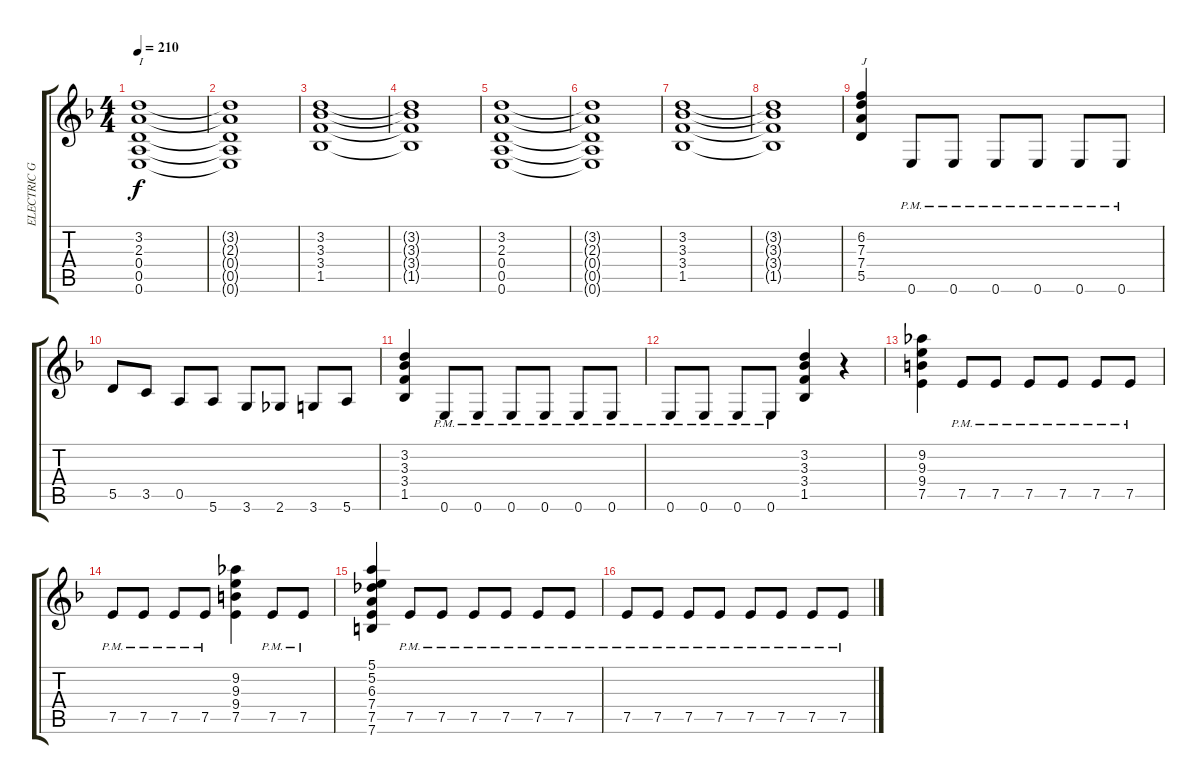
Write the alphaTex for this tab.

\track ("ELECTRIC GUITAR 1" "ELECTRIC G") {instrument overdrivenguitar}
\staff {score tabs}
\tuning (E4 B3 G3 D3 A2 E2) {hide}
\ts (4 4)
\tempo 210
\clef g2
\ks f
(3.2 2.3 0.4 0.5 0.6).1{txt "I" dy f} |
(3.2{t} 2.3{t} 0.4{t} 0.5{t} 0.6{t}).1 |
(3.2 3.3 3.4 1.5).1 |
(3.2{t} 3.3{t} 3.4{t} 1.5{t}).1 |
(3.2 2.3 0.4 0.5 0.6).1 |
(3.2{t} 2.3{t} 0.4{t} 0.5{t} 0.6{t}).1 |
(3.2 3.3 3.4 1.5).1 |
(3.2{t} 3.3{t} 3.4{t} 1.5{t}).1 |
(6.2 7.3 7.4 5.5).4{txt "J"} 0.6{pm}.8 0.6{pm}.8 0.6{pm}.8 0.6{pm}.8 0.6{pm}.8 0.6{pm}.8 |
5.5.8 3.5.8 0.5.8 5.6.8 3.6.8 2.6.8 3.6.8 5.6.8 |
(3.2 3.3 3.4 1.5).4 0.6{pm}.8 0.6{pm}.8 0.6{pm}.8 0.6{pm}.8 0.6{pm}.8 0.6{pm}.8 |
0.6{pm}.8 0.6{pm}.8 0.6{pm}.8 0.6{pm}.8 (3.2 3.3 3.4 1.5).4 r.4 |
(9.2 9.3 9.4 7.5).4 7.5{pm}.8 7.5{pm}.8 7.5{pm}.8 7.5{pm}.8 7.5{pm}.8 7.5{pm}.8 |
7.5{pm}.8 7.5{pm}.8 7.5{pm}.8 7.5{pm}.8 (9.2 9.3 9.4 7.5).4 7.5{pm}.8 7.5{pm}.8 |
(5.1 5.2 6.3 7.4 7.5 7.6).4 7.5{pm}.8 7.5{pm}.8 7.5{pm}.8 7.5{pm}.8 7.5{pm}.8 7.5{pm}.8 |
7.5{pm}.8 7.5{pm}.8 7.5{pm}.8 7.5{pm}.8 7.5{pm}.8 7.5{pm}.8 7.5{pm}.8 7.5{pm}.8
